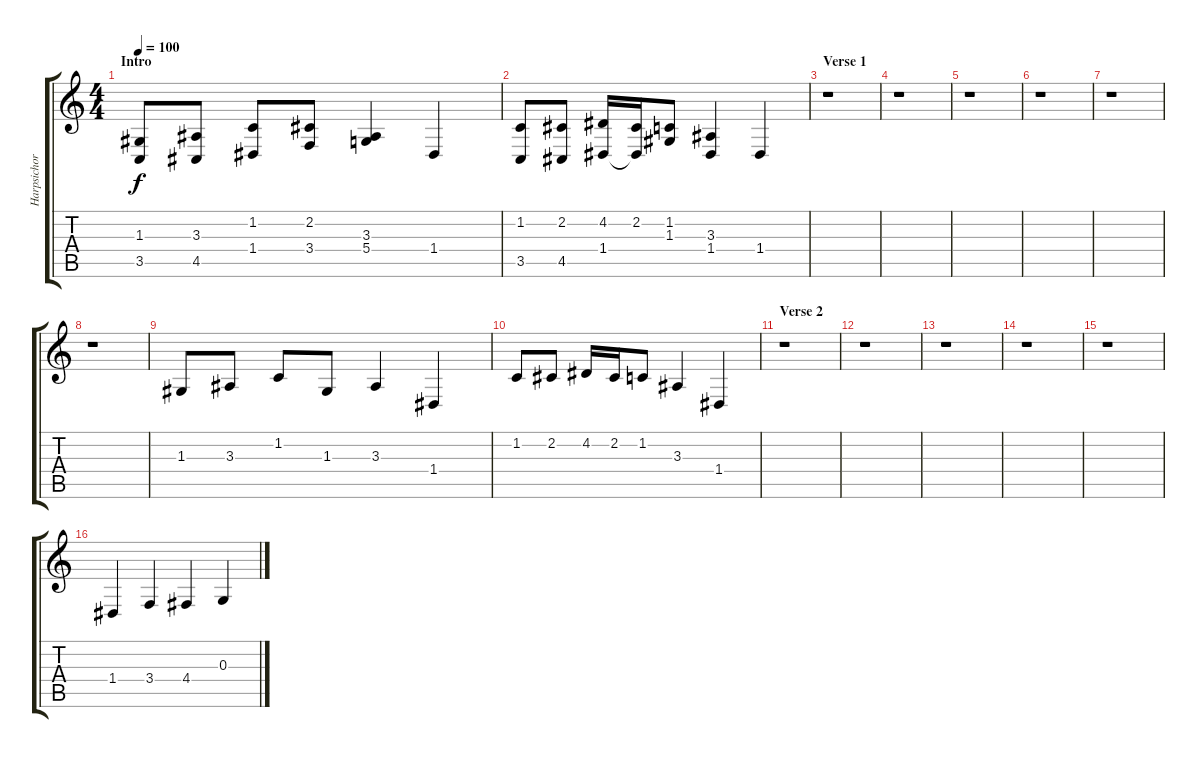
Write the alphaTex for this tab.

\track ("Harpsichord" "Harpsichor") {instrument harpsichord}
\staff {score tabs}
\tuning (E4 B3 G3 D3 A2 E2) {hide}
\ts (4 4)
\section ("" "Intro")
\tempo 100
\clef g2
\ks c
(1.3 3.5).8{dy f instrument harpsichord} (3.3 4.5).8 (1.2 1.4).8 (2.2 3.4).8 (3.3 5.4).4 1.4.4 |
(1.2 3.5).8 (2.2 4.5).8 (4.2 1.4).16 (2.2 1.4{t}).16 (1.2 1.3).8 (3.3 1.4).4 1.4.4 |
\section ("" "Verse 1")
r.1 |
r.1 |
r.1 |
r.1 |
r.1 |
r.1 |
1.3.8 3.3.8 1.2.8 1.3.8 3.3.4 1.4.4 |
1.2.8 2.2.8 4.2.16 2.2.16 1.2.8 3.3.4 1.4.4 |
\section ("" "Verse 2")
r.1 |
r.1 |
r.1 |
r.1 |
r.1 |
1.4.4 3.4.4 4.4.4 0.3.4
